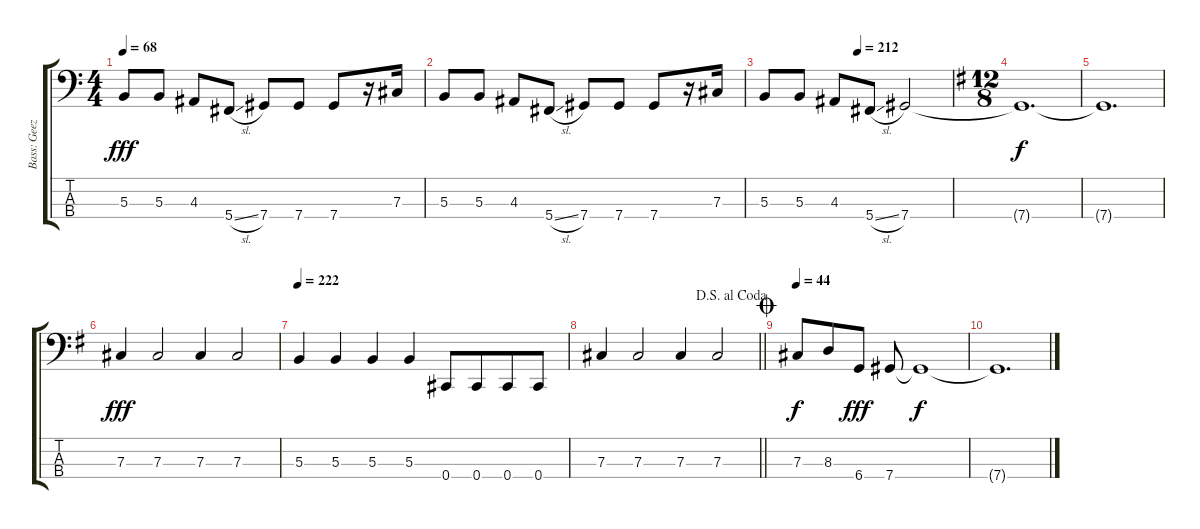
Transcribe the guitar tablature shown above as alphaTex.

\track ("Bass: Geezer" "Bass: Geez") {instrument electricbassfinger}
\staff {score tabs}
\tuning (E2 B1 Gb1 Db1) {hide}
\ts (4 4)
\tempo 68
\clef f4
\ks c
5.3.8{dy fff} 5.3.8 4.3.8 5.4{sl}.8 7.4.8 7.4.8 7.4.8 r.16 7.3.16 |
5.3.8 5.3.8 4.3.8 5.4{sl}.8 7.4.8 7.4.8 7.4.8 r.16 7.3.16 |
\tempo (212 0.5)
5.3.8 5.3.8 4.3.8 5.4{sl}.8 7.4.2 |
\ts (12 8)
\ks g
7.4{t}.1{d dy f} |
7.4{t}.1{d} |
7.3.4{dy fff} 7.3.2 7.3.4 7.3.2 |
\tempo 222
5.3.4 5.3.4 5.3.4 5.3.4 0.4.8{beam merge} 0.4.8 0.4.8 0.4.8 |
\jump dalsegnoalcoda
\barLineRight lightlight
7.3.4 7.3.2 7.3.4 7.3.2 |
\jump coda
\tempo 44
7.3.8{dy f} 8.3.8 6.4.8{dy fff} 7.4.8 7.4{t}.1{dy f} |
7.4{t}.1{d}
